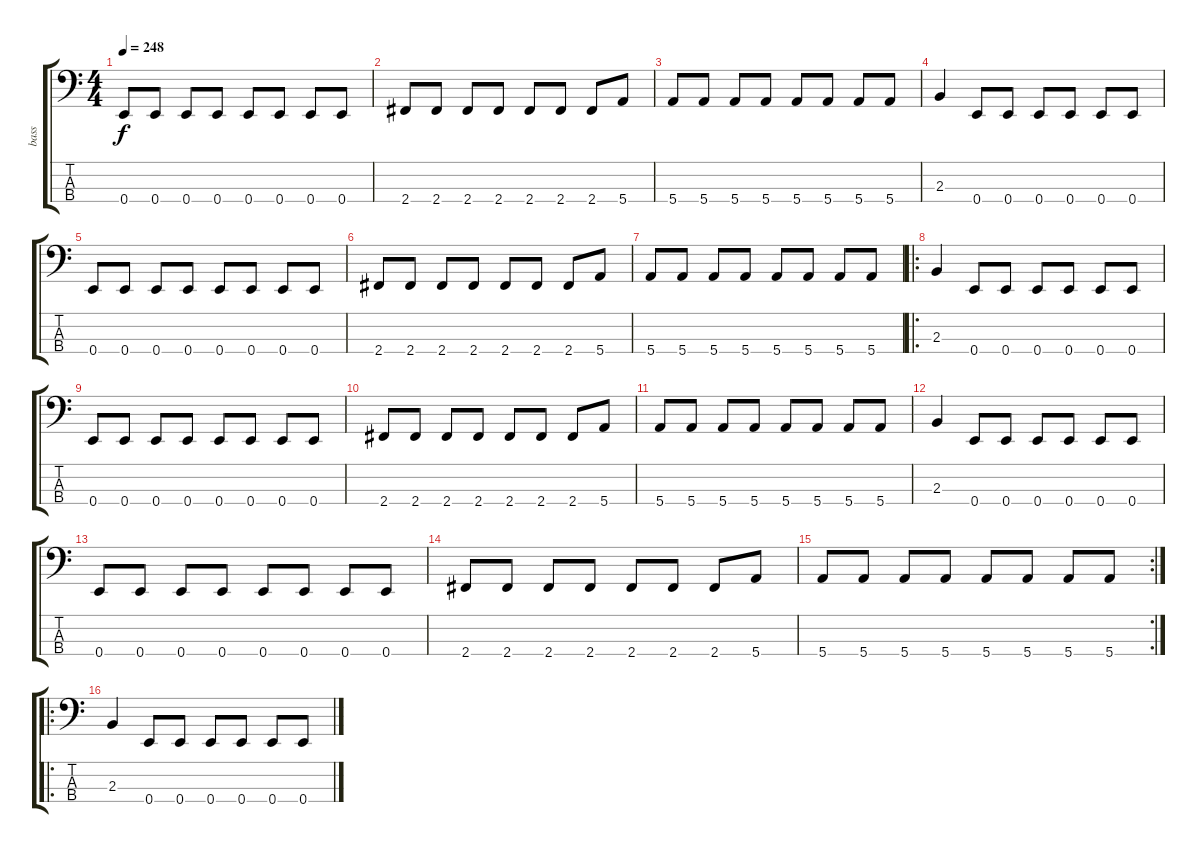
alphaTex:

\track ("bass" "bass") {instrument electricbassfinger}
\staff {score tabs}
\tuning (G2 D2 A1 E1) {hide}
\ts (4 4)
\tempo 248
\clef f4
\ks c
0.4.8{dy f} 0.4.8 0.4.8 0.4.8 0.4.8 0.4.8 0.4.8 0.4.8 |
2.4.8 2.4.8 2.4.8 2.4.8 2.4.8 2.4.8 2.4.8 5.4.8 |
5.4.8 5.4.8 5.4.8 5.4.8 5.4.8 5.4.8 5.4.8 5.4.8 |
2.3.4 0.4.8 0.4.8 0.4.8 0.4.8 0.4.8 0.4.8 |
0.4.8 0.4.8 0.4.8 0.4.8 0.4.8 0.4.8 0.4.8 0.4.8 |
2.4.8 2.4.8 2.4.8 2.4.8 2.4.8 2.4.8 2.4.8 5.4.8 |
5.4.8 5.4.8 5.4.8 5.4.8 5.4.8 5.4.8 5.4.8 5.4.8 |
\ro
2.3.4 0.4.8 0.4.8 0.4.8 0.4.8 0.4.8 0.4.8 |
0.4.8 0.4.8 0.4.8 0.4.8 0.4.8 0.4.8 0.4.8 0.4.8 |
2.4.8 2.4.8 2.4.8 2.4.8 2.4.8 2.4.8 2.4.8 5.4.8 |
5.4.8 5.4.8 5.4.8 5.4.8 5.4.8 5.4.8 5.4.8 5.4.8 |
2.3.4 0.4.8 0.4.8 0.4.8 0.4.8 0.4.8 0.4.8 |
0.4.8 0.4.8 0.4.8 0.4.8 0.4.8 0.4.8 0.4.8 0.4.8 |
2.4.8 2.4.8 2.4.8 2.4.8 2.4.8 2.4.8 2.4.8 5.4.8 |
\rc 2
5.4.8 5.4.8 5.4.8 5.4.8 5.4.8 5.4.8 5.4.8 5.4.8 |
\ro
2.3.4 0.4.8 0.4.8 0.4.8 0.4.8 0.4.8 0.4.8
